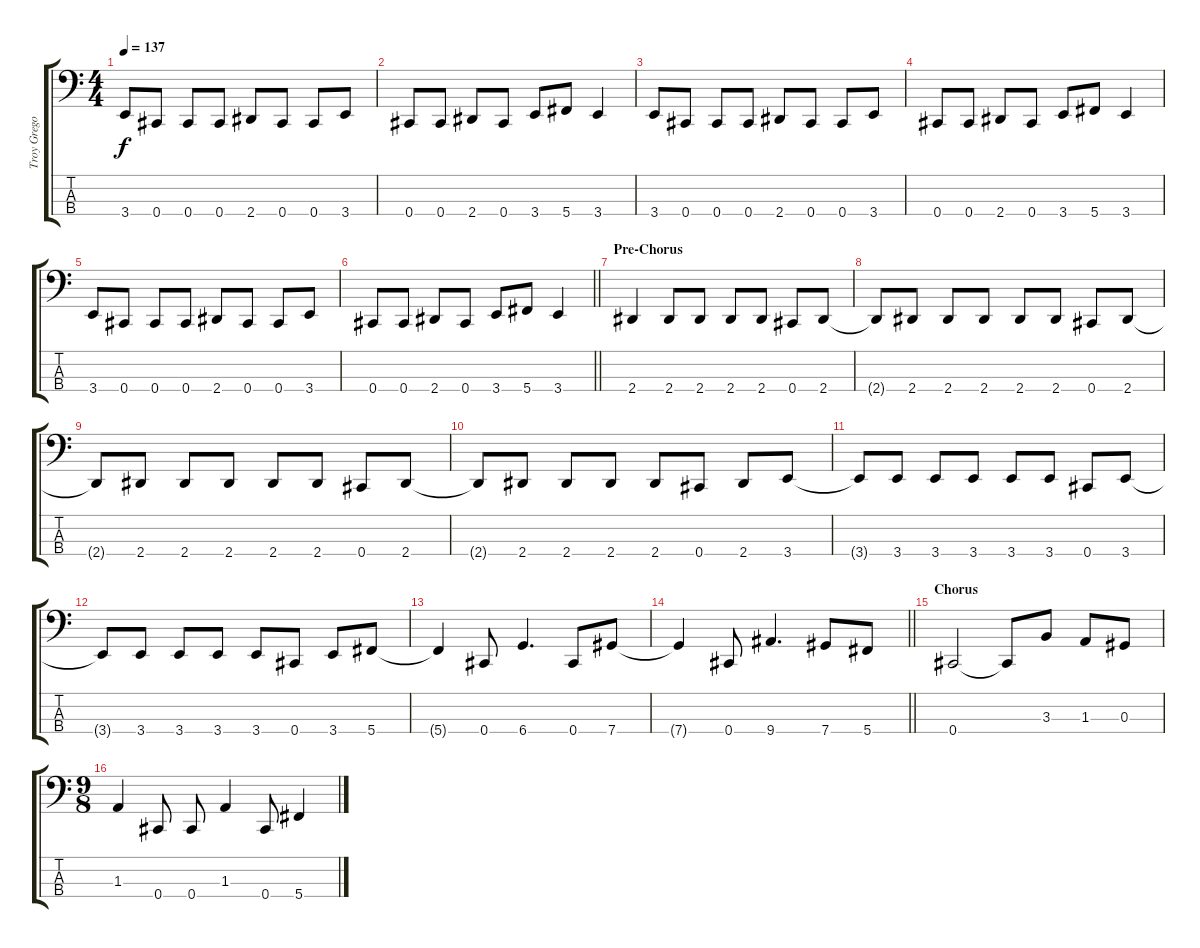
\track ("Troy Gregory" "Troy Grego") {instrument electricbassfinger}
\staff {score tabs}
\tuning (Gb2 Db2 Ab1 Db1) {hide}
\ts (4 4)
\tempo 137
\clef f4
\ks c
3.4.8{dy f} 0.4.8 0.4.8 0.4.8 2.4.8 0.4.8 0.4.8 3.4.8 |
0.4.8 0.4.8 2.4.8 0.4.8 3.4.8 5.4.8 3.4.4 |
3.4.8 0.4.8 0.4.8 0.4.8 2.4.8 0.4.8 0.4.8 3.4.8 |
0.4.8 0.4.8 2.4.8 0.4.8 3.4.8 5.4.8 3.4.4 |
3.4.8 0.4.8 0.4.8 0.4.8 2.4.8 0.4.8 0.4.8 3.4.8 |
\barLineRight lightlight
0.4.8 0.4.8 2.4.8 0.4.8 3.4.8 5.4.8 3.4.4 |
\section ("" "Pre-Chorus")
2.4.4 2.4.8 2.4.8 2.4.8 2.4.8 0.4.8 2.4.8 |
2.4{t}.8 2.4.8 2.4.8 2.4.8 2.4.8 2.4.8 0.4.8 2.4.8 |
2.4{t}.8 2.4.8 2.4.8 2.4.8 2.4.8 2.4.8 0.4.8 2.4.8 |
2.4{t}.8 2.4.8 2.4.8 2.4.8 2.4.8 0.4.8 2.4.8 3.4.8 |
3.4{t}.8 3.4.8 3.4.8 3.4.8 3.4.8 3.4.8 0.4.8 3.4.8 |
3.4{t}.8 3.4.8 3.4.8 3.4.8 3.4.8 0.4.8 3.4.8 5.4.8 |
5.4{t}.4 0.4.8 6.4.4{d} 0.4.8 7.4.8 |
\barLineRight lightlight
7.4{t}.4 0.4.8 9.4.4{d} 7.4.8 5.4.8 |
\section ("" "Chorus")
0.4.2 0.4{t}.8 3.3.8 1.3.8 0.3.8 |
\ts (9 8)
1.3.4 0.4.8 0.4.8 1.3.4 0.4.8 5.4.4
